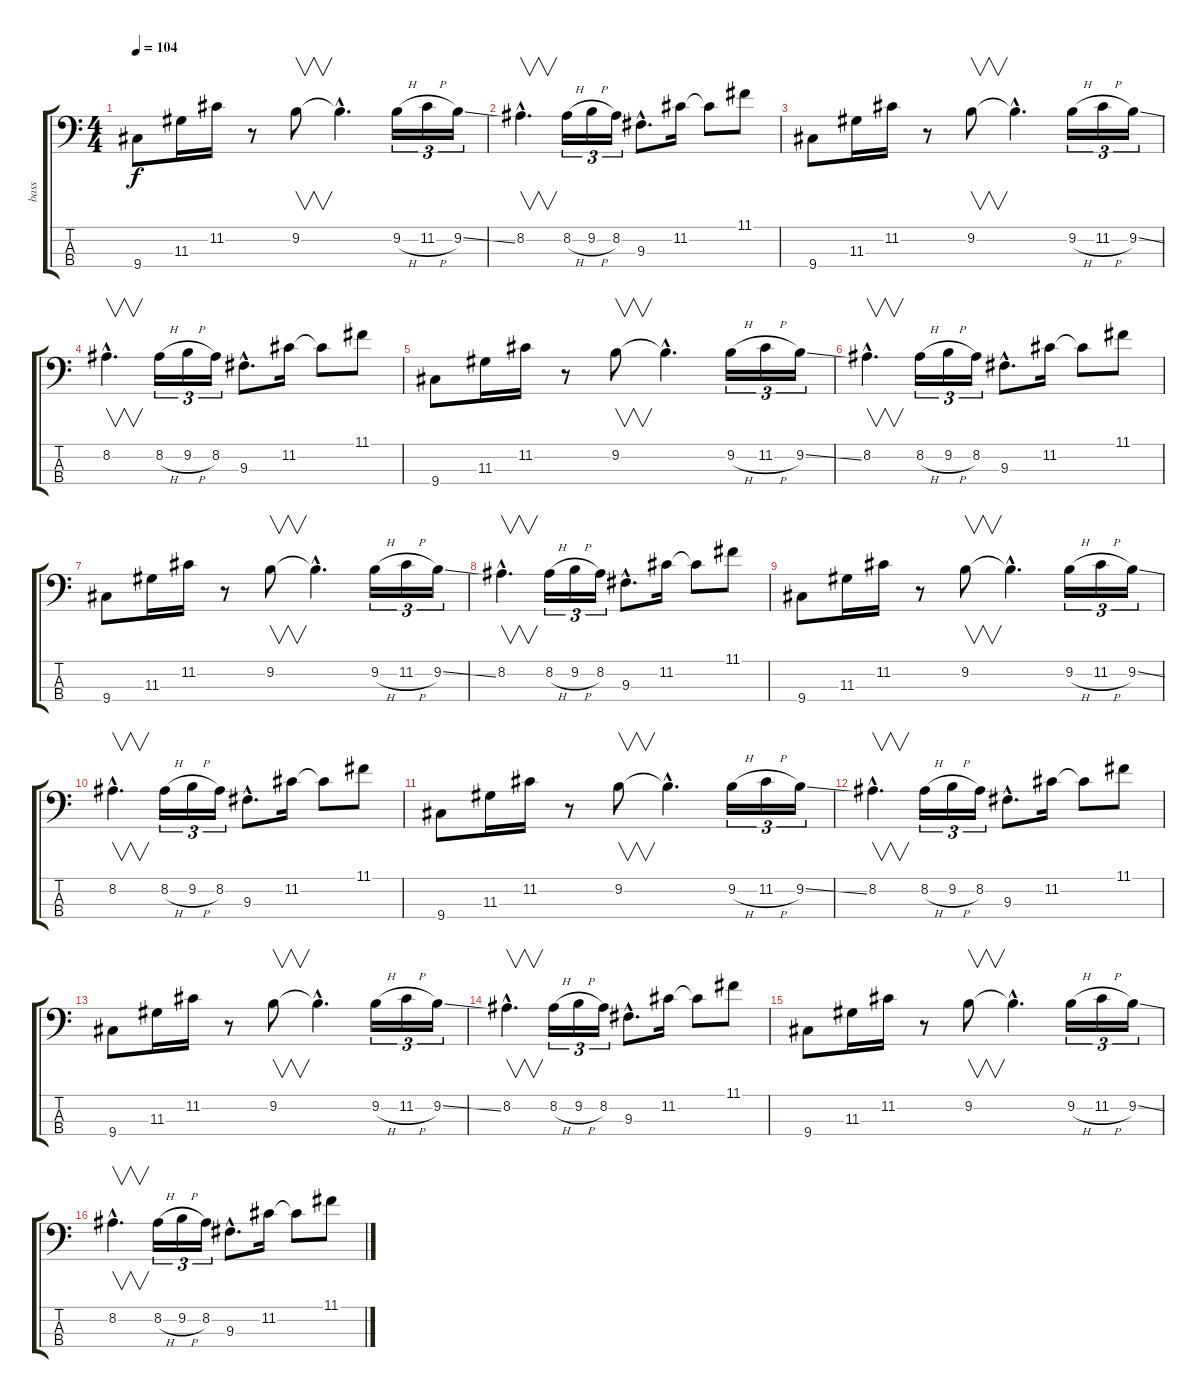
\track ("bass" "bass") {instrument electricbasspick}
\staff {score tabs}
\tuning (G2 D2 A1 E1) {hide}
\ts (4 4)
\tempo 104
\clef f4
\ks c
9.4.8{dy f} 11.3.16 11.2.16 r.8 9.2.8{v} 9.2{hac t}.4{d} 9.2{h}.16{tu (3 2)} 11.2{h}.16{tu (3 2)} 9.2{ss}.16{tu (3 2)} |
8.2{hac}.4{v d} 8.2{h}.16{tu (3 2)} 9.2{h}.16{tu (3 2)} 8.2.16{tu (3 2)} 9.3{hac}.8{d} 11.2.16 11.2{t}.8 11.1.8 |
9.4.8 11.3.16 11.2.16 r.8 9.2.8{v} 9.2{hac t}.4{d} 9.2{h}.16{tu (3 2)} 11.2{h}.16{tu (3 2)} 9.2{ss}.16{tu (3 2)} |
8.2{hac}.4{v d} 8.2{h}.16{tu (3 2)} 9.2{h}.16{tu (3 2)} 8.2.16{tu (3 2)} 9.3{hac}.8{d} 11.2.16 11.2{t}.8 11.1.8 |
9.4.8 11.3.16 11.2.16 r.8 9.2.8{v} 9.2{hac t}.4{d} 9.2{h}.16{tu (3 2)} 11.2{h}.16{tu (3 2)} 9.2{ss}.16{tu (3 2)} |
8.2{hac}.4{v d} 8.2{h}.16{tu (3 2)} 9.2{h}.16{tu (3 2)} 8.2.16{tu (3 2)} 9.3{hac}.8{d} 11.2.16 11.2{t}.8 11.1.8 |
9.4.8 11.3.16 11.2.16 r.8 9.2.8{v} 9.2{hac t}.4{d} 9.2{h}.16{tu (3 2)} 11.2{h}.16{tu (3 2)} 9.2{ss}.16{tu (3 2)} |
8.2{hac}.4{v d} 8.2{h}.16{tu (3 2)} 9.2{h}.16{tu (3 2)} 8.2.16{tu (3 2)} 9.3{hac}.8{d} 11.2.16 11.2{t}.8 11.1.8 |
9.4.8 11.3.16 11.2.16 r.8 9.2.8{v} 9.2{hac t}.4{d} 9.2{h}.16{tu (3 2)} 11.2{h}.16{tu (3 2)} 9.2{ss}.16{tu (3 2)} |
8.2{hac}.4{v d} 8.2{h}.16{tu (3 2)} 9.2{h}.16{tu (3 2)} 8.2.16{tu (3 2)} 9.3{hac}.8{d} 11.2.16 11.2{t}.8 11.1.8 |
9.4.8 11.3.16 11.2.16 r.8 9.2.8{v} 9.2{hac t}.4{d} 9.2{h}.16{tu (3 2)} 11.2{h}.16{tu (3 2)} 9.2{ss}.16{tu (3 2)} |
8.2{hac}.4{v d} 8.2{h}.16{tu (3 2)} 9.2{h}.16{tu (3 2)} 8.2.16{tu (3 2)} 9.3{hac}.8{d} 11.2.16 11.2{t}.8 11.1.8 |
9.4.8 11.3.16 11.2.16 r.8 9.2.8{v} 9.2{hac t}.4{d} 9.2{h}.16{tu (3 2)} 11.2{h}.16{tu (3 2)} 9.2{ss}.16{tu (3 2)} |
8.2{hac}.4{v d} 8.2{h}.16{tu (3 2)} 9.2{h}.16{tu (3 2)} 8.2.16{tu (3 2)} 9.3{hac}.8{d} 11.2.16 11.2{t}.8 11.1.8 |
9.4.8 11.3.16 11.2.16 r.8 9.2.8{v} 9.2{hac t}.4{d} 9.2{h}.16{tu (3 2)} 11.2{h}.16{tu (3 2)} 9.2{ss}.16{tu (3 2)} |
8.2{hac}.4{v d} 8.2{h}.16{tu (3 2)} 9.2{h}.16{tu (3 2)} 8.2.16{tu (3 2)} 9.3{hac}.8{d} 11.2.16 11.2{t}.8 11.1.8
